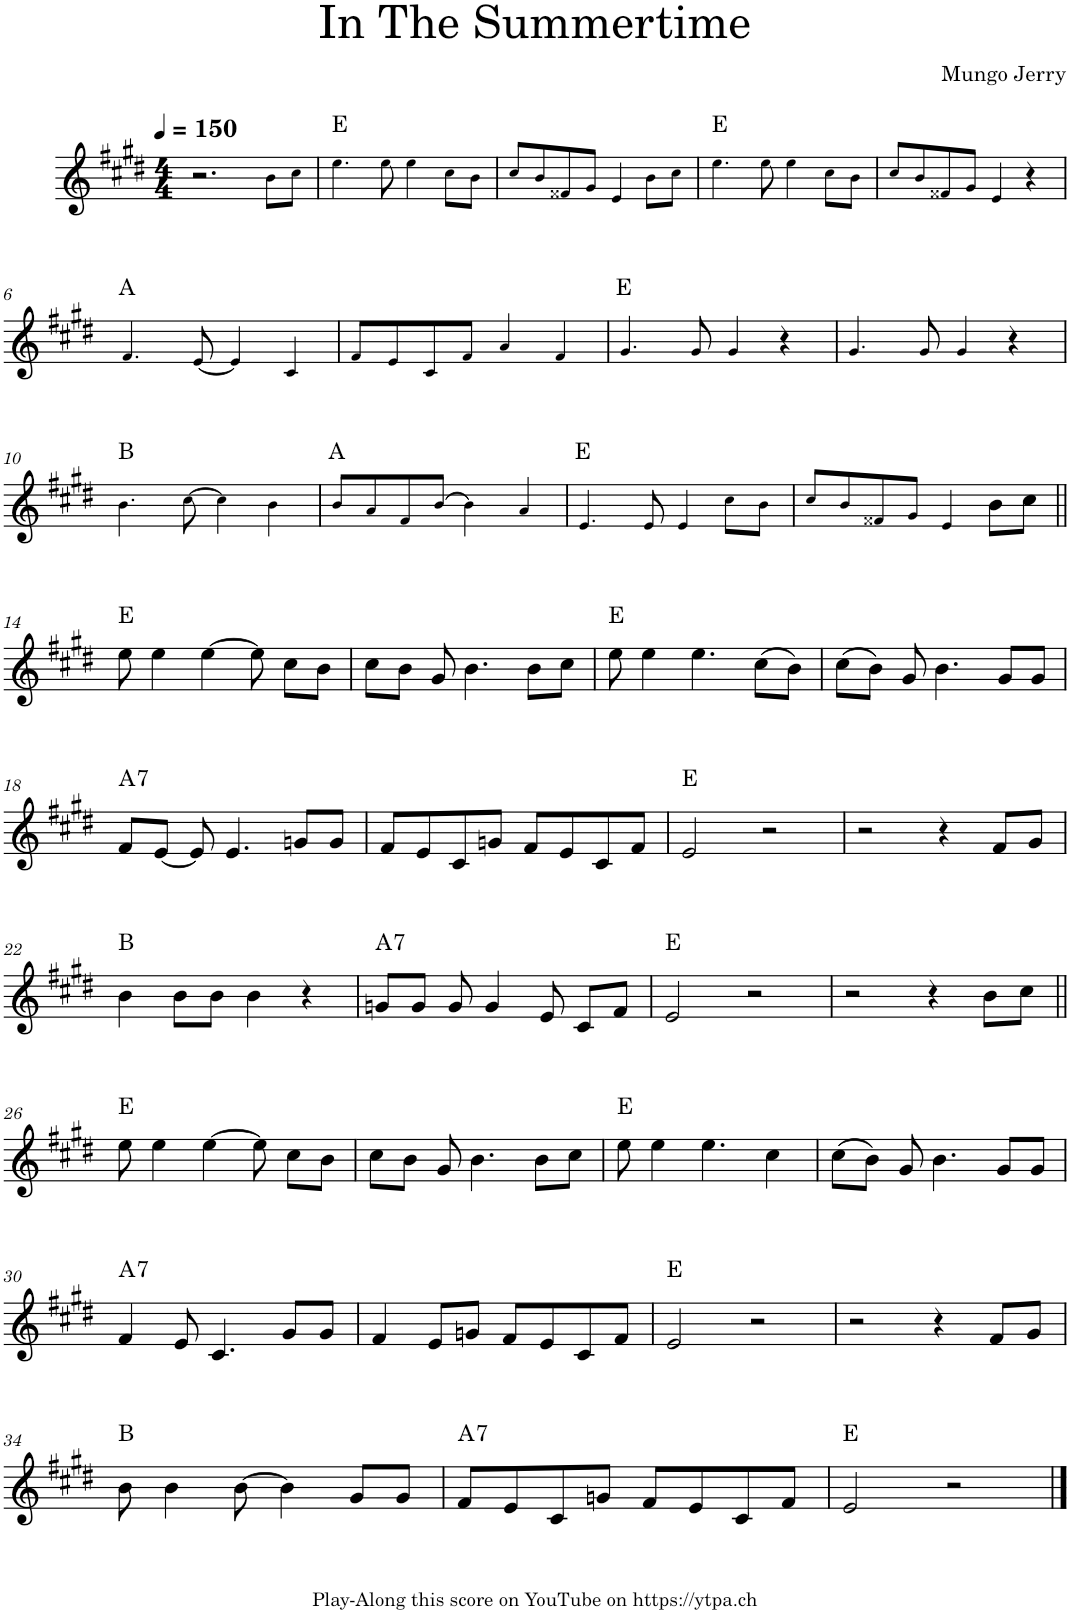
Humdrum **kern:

**kern	**harte
*part1	*part1
*staff1	*
*I"Piano	*
*I'Pno.	*
*clefG2	*
*k[f#c#g#d#]	*
*M4/4	*
*MM150	*
=1	=1
2.r	.
8b!\L	.
8cc#!\J	.
=2	=2
4.ee!\	E:maj
8ee!\	.
4ee!\	.
8cc#!\L	.
8b!\J	.
=3	=3
8cc#!/L	.
8b!/	.
8f##X!/	.
8g#!/J	.
4e!/	.
8b!\L	.
8cc#!\J	.
=4	=4
4.ee!\	E:maj
8ee!\	.
4ee!\	.
8cc#!\L	.
8b!\J	.
=5	=5
8cc#!/L	.
8b!/	.
8f##X!/	.
8g#!/J	.
4e!/	.
4r	.
!!LO:LB:g=z
=6	=6
4.f#!/	A:maj
[8e!/	.
4e!/]	.
4c#!/	.
=7	=7
8f#!/L	.
8e!/	.
8c#!/	.
8f#!/J	.
4a!/	.
4f#!/	.
=8	=8
4.g#!/	E:maj
8g#!/	.
4g#!/	.
4r	.
=9	=9
4.g#!/	.
8g#!/	.
4g#!/	.
4r	.
!!LO:LB:g=z
=10	=10
4.b!\	B:maj
[8cc#!\	.
4cc#!\]	.
4b!\	.
=11	=11
8b!/L	A:maj
8a!/	.
8f#!/	.
[8b!/J	.
4b!\]	.
4a!/	.
=12	=12
4.e!/	E:maj
8e!/	.
4e!/	.
8cc#!\L	.
8b!\J	.
=13	=13
8cc#!/L	.
8b!/	.
8f##X!/	.
8g#!/J	.
4e!/	.
8b\L	.
8cc#\J	.
!!LO:LB:g=z
=14||	=14||
8ee\	E:maj
4ee\	.
[4ee\	.
8ee\]	.
8cc#\L	.
8b\J	.
=15	=15
8cc#\L	.
8b\J	.
8g#/	.
4.b\	.
8b\L	.
8cc#\J	.
=16	=16
8ee\	E:maj
4ee\	.
4.ee\	.
(8cc#\L	.
8b\J)	.
=17	=17
(8cc#\L	.
8b\J)	.
8g#/	.
4.b\	.
8g#/L	.
8g#/J	.
!!LO:LB:g=z
=18	=18
!	!LO:H:kt=7
8f#/L	A:7
[8e/J	.
8e/]	.
4.e/	.
8gn/L	.
8g/J	.
=19	=19
8f#/L	.
8e/	.
8c#/	.
8gn/J	.
8f#/L	.
8e/	.
8c#/	.
8f#/J	.
=20	=20
2e/	E:maj
2r	.
=21	=21
2r	.
4r	.
8f#/L	.
8g#/J	.
!!LO:LB:g=z
=22	=22
4b\	B:maj
8b\L	.
8b\J	.
4b\	.
4r	.
=23	=23
!	!LO:H:kt=7
8gn/L	A:7
8g/J	.
8g/	.
4g/	.
8e/	.
8c#/L	.
8f#/J	.
=24	=24
2e/	E:maj
2r	.
=25	=25
2r	.
4r	.
8b\L	.
8cc#\J	.
!!LO:LB:g=z
=26||	=26||
8ee\	E:maj
4ee\	.
[4ee\	.
8ee\]	.
8cc#\L	.
8b\J	.
=27	=27
8cc#\L	.
8b\J	.
8g#/	.
4.b\	.
8b\L	.
8cc#\J	.
=28	=28
8ee\	E:maj
4ee\	.
4.ee\	.
4cc#\	.
=29	=29
(8cc#\L	.
8b\J)	.
8g#/	.
4.b\	.
8g#/L	.
8g#/J	.
!!LO:LB:g=z
=30	=30
!	!LO:H:kt=7
4f#/	A:7
8e/	.
4.c#/	.
8g#/L	.
8g#/J	.
=31	=31
4f#/	.
8e/L	.
8gn/J	.
8f#/L	.
8e/	.
8c#/	.
8f#/J	.
=32	=32
2e/	E:maj
2r	.
=33	=33
2r	.
4r	.
8f#/L	.
8g#/J	.
!!LO:LB:g=z
=34	=34
8b\	B:maj
4b\	.
[8b\	.
4b\]	.
8g#/L	.
8g#/J	.
=35	=35
!	!LO:H:kt=7
8f#/L	A:7
8e/	.
8c#/	.
8gn/J	.
8f#/L	.
8e/	.
8c#/	.
8f#/J	.
=36	=36
2e/	E:maj
2r	.
==	==
*-	*-
